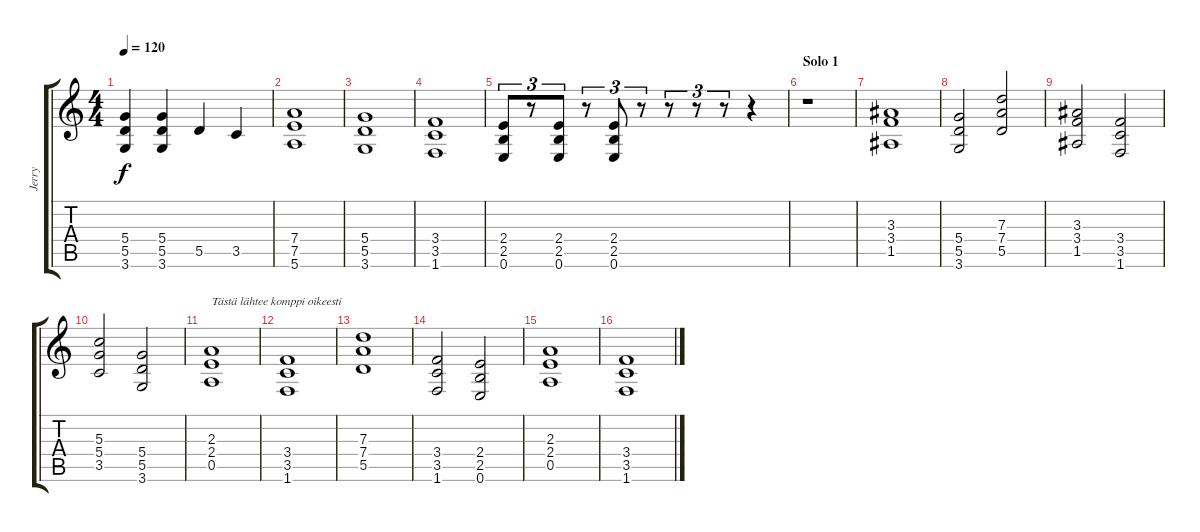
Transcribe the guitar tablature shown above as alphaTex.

\track ("Jerry" "Jerry") {instrument distortionguitar}
\staff {score tabs}
\tuning (E4 B3 G3 D3 A2 E2) {hide}
\ts (4 4)
\tempo 120
\clef g2
\ks c
(5.4 5.5 3.6).4{dy f} (5.4 5.5 3.6).4 5.5.4 3.5.4 |
(7.4 7.5 5.6).1 |
(5.4 5.5 3.6).1 |
(3.4 3.5 1.6).1 |
(2.4 2.5 0.6).8{tu (3 2)} r.8{tu (3 2)} (2.4 2.5 0.6).8{tu (3 2)} r.8{tu (3 2)} (2.4 2.5 0.6).8{tu (3 2)} r.8{tu (3 2)} r.8{tu (3 2)} r.8{tu (3 2)} r.8{tu (3 2)} r.4 |
\section ("" "Solo 1")
r.1 |
(3.3 3.4 1.5).1{volume 0 balance 16} |
(5.4 5.5 3.6).2 (7.3 7.4 5.5).2 |
(3.3 3.4 1.5).2 (3.4 3.5 1.6).2 |
(5.3 5.4 3.5).2 (5.4 5.5 3.6).2 |
(2.3 2.4 0.5).1{txt "Tästä lähtee komppi oikeesti" volume 14 balance 16} |
(3.4 3.5 1.6).1 |
(7.3 7.4 5.5).1 |
(3.4 3.5 1.6).2 (2.4 2.5 0.6).2 |
(2.3 2.4 0.5).1 |
(3.4 3.5 1.6).1
